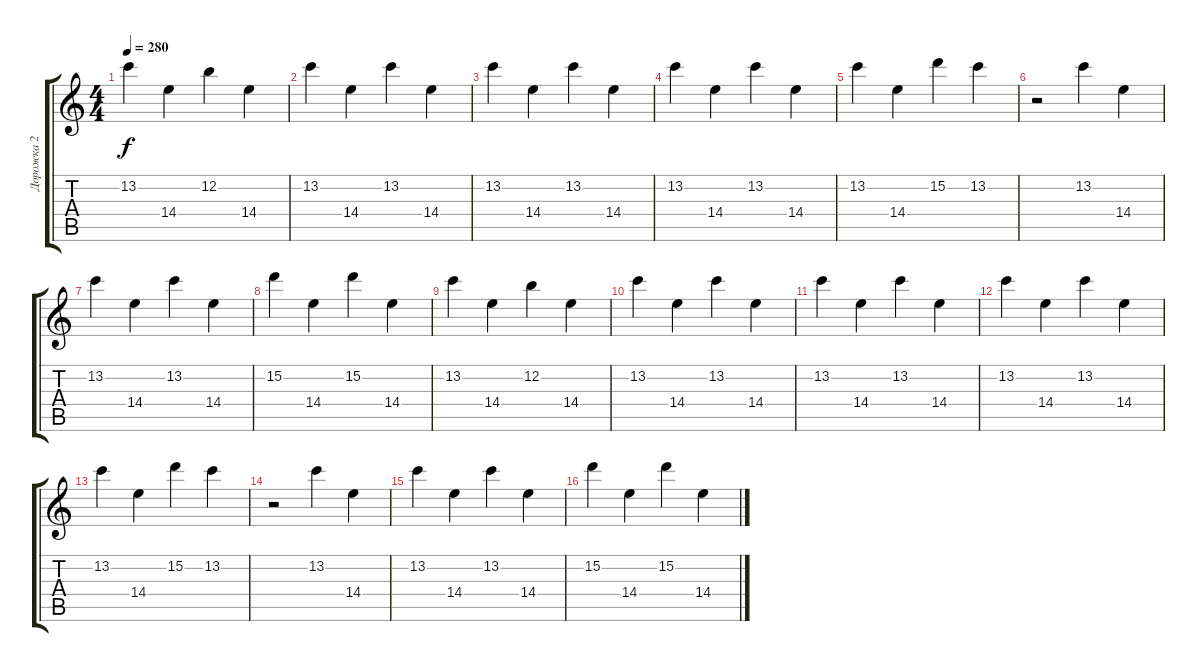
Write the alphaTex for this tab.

\track ("Дорожка 2" "Дорожка 2") {instrument electricguitarclean}
\staff {score tabs}
\tuning (E4 B3 G3 D3 A2 E2) {hide}
\ts (4 4)
\tempo 280
\clef g2
\ks c
13.2.4{dy f} 14.4.4 12.2.4 14.4.4 |
13.2.4 14.4.4 13.2.4 14.4.4 |
13.2.4 14.4.4 13.2.4 14.4.4 |
13.2.4 14.4.4 13.2.4 14.4.4 |
13.2.4 14.4.4 15.2.4 13.2.4 |
r.2 13.2.4 14.4.4 |
13.2.4 14.4.4 13.2.4 14.4.4 |
15.2.4 14.4.4 15.2.4 14.4.4 |
13.2.4 14.4.4 12.2.4 14.4.4 |
13.2.4 14.4.4 13.2.4 14.4.4 |
13.2.4 14.4.4 13.2.4 14.4.4 |
13.2.4 14.4.4 13.2.4 14.4.4 |
13.2.4 14.4.4 15.2.4 13.2.4 |
r.2 13.2.4 14.4.4 |
13.2.4 14.4.4 13.2.4 14.4.4 |
15.2.4 14.4.4 15.2.4 14.4.4
